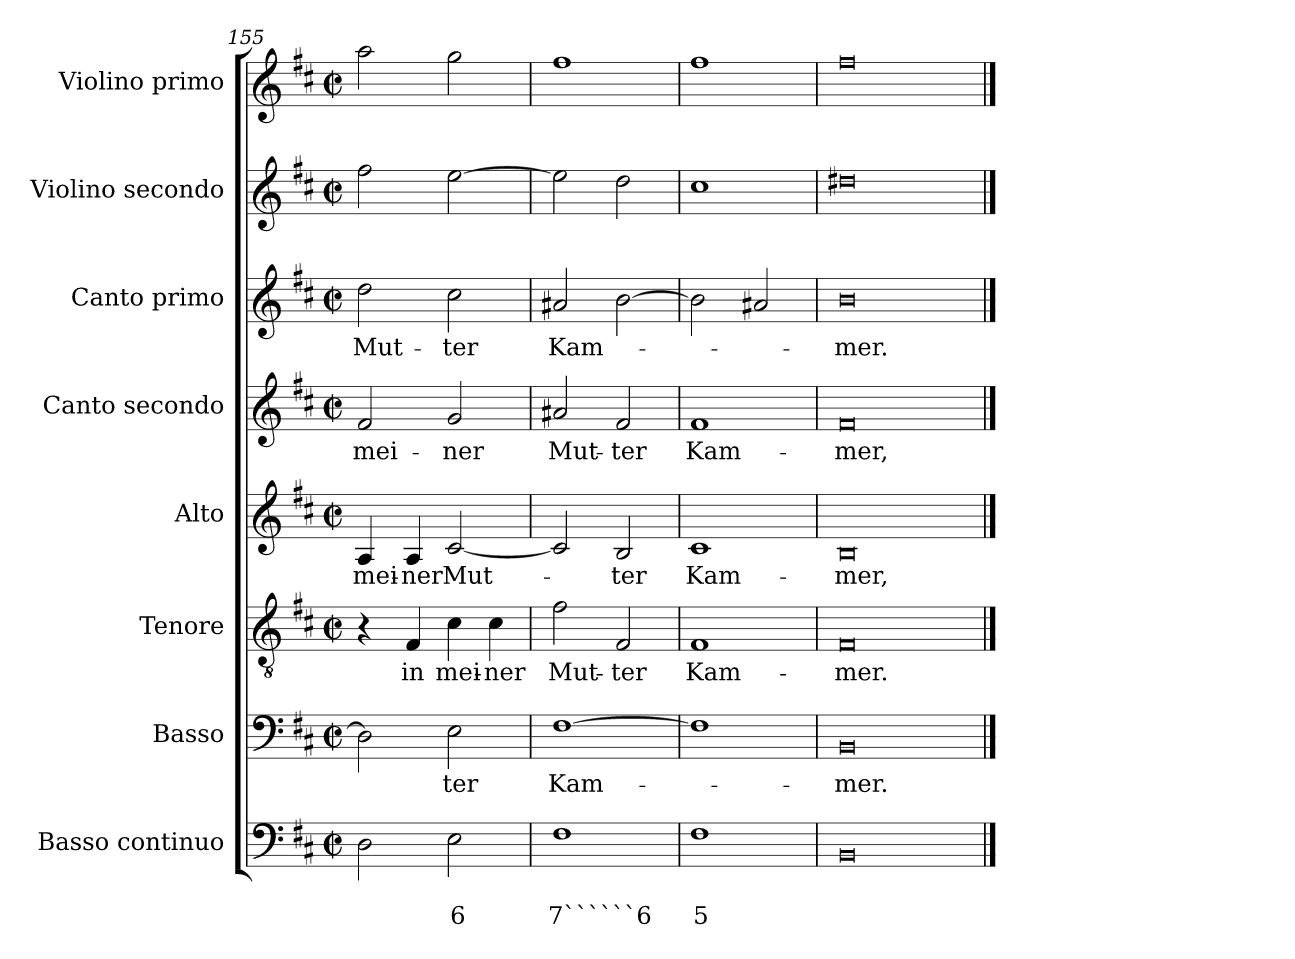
**kern	**text	**text	**kern	**text	**kern	**text	**kern	**text	**kern	**text	**kern	**text	**kern	**kern
*part8	*part8	*part8	*part7	*part7	*part6	*part6	*part5	*part5	*part4	*part4	*part3	*part3	*part2	*part1
*staff8	*staff8	*staff8	*staff7	*staff7	*staff6	*staff6	*staff5	*staff5	*staff4	*staff4	*staff3	*staff3	*staff2	*staff1
*I"Basso continuo	*	*	*I"Basso	*	*I"Tenore	*	*I"Alto	*	*I"Canto secondo	*	*I"Canto primo	*	*I"Violino secondo	*I"Violino primo
*I'BC	*	*	*I'B	*	*I'T	*	*I'A	*	*I'C2	*	*I'C1	*	*I'V2	*I'V1
*clefF4	*	*	*clefF4	*	*clefGv2	*	*clefG2	*	*clefG2	*	*clefG2	*	*clefG2	*clefG2
*k[f#c#]	*	*	*k[f#c#]	*	*k[f#c#]	*	*k[f#c#]	*	*k[f#c#]	*	*k[f#c#]	*	*k[f#c#]	*k[f#c#]
*D:	*	*	*D:	*	*D:	*	*D:	*	*D:	*	*D:	*	*D:	*D:
*M2/2	*	*	*M2/2	*	*M2/2	*	*M2/2	*	*M2/2	*	*M2/2	*	*M2/2	*M2/2
*met(c|)	*	*	*met(c|)	*	*met(c|)	*	*met(c|)	*	*met(c|)	*	*met(c|)	*	*met(c|)	*met(c|)
=155	=155	=155	=155	=155	=155	=155	=155	=155	=155	=155	=155	=155	=155	=155
!	!	!	!	!	!	!	!	!LO:LY:b	!	!LO:LY:b	!	!LO:LY:b	!	!
2D\	.	.	2D\]	.	4r	.	4A/	mei-	2f#/	mei-	2dd\	Mut-	2ff#\	2aa\
!	!	!	!	!	!	!LO:LY:b	!	!LO:LY:b	!	!	!	!	!	!
.	.	.	.	.	4F#/	in	4A/	-ner	.	.	.	.	.	.
!	!	!LO:LY:b	!	!LO:LY:b	!	!LO:LY:b	!	!LO:LY:b	!	!LO:LY:b	!	!LO:LY:b	!	!
2E\	.	6	2E\	-ter	4c#\	mei-	[2c#/	Mut-	2g/	-ner	2cc#\	-ter	[2ee\	2gg\
!	!	!	!	!	!	!LO:LY:b	!	!	!	!	!	!	!	!
.	.	.	.	.	4c#\	-ner	.	.	.	.	.	.	.	.
=156	=156	=156	=156	=156	=156	=156	=156	=156	=156	=156	=156	=156	=156	=156
!	!	!LO:LY:b	!	!LO:LY:b	!	!LO:LY:b	!	!	!	!LO:LY:b	!	!LO:LY:b	!	!
1F#	.	7``````6	[1F#	Kam-	2f#\	Mut-	2c#/]	.	2a#X/	Mut-	2a#X/	Kam-	2ee\]	1ff#
!	!	!	!	!	!	!LO:LY:b	!	!LO:LY:b	!	!LO:LY:b	!	!	!	!
.	.	.	.	.	2F#/	-ter	2B/	-ter	2f#/	-ter	[2b\	.	2dd\	.
=157	=157	=157	=157	=157	=157	=157	=157	=157	=157	=157	=157	=157	=157	=157
!	!	!LO:LY:b	!	!	!	!LO:LY:b	!	!LO:LY:b	!	!LO:LY:b	!	!	!	!
1F#	.	5	1F#]	.	1F#	Kam-	1c#	Kam-	1f#	Kam-	2b\]	.	1cc#	1ff#
.	.	.	.	.	.	.	.	.	.	.	2a#X/	.	.	.
=158	=158	=158	=158	=158	=158	=158	=158	=158	=158	=158	=158	=158	=158	=158
!	!	!	!	!LO:LY:b	!	!LO:LY:b	!	!LO:LY:b	!	!LO:LY:b	!	!LO:LY:b	!	!
0BB	.	.	0BB	-mer.	0F#	-mer.	0B	-mer,	0f#	-mer,	0b	-mer.	0dd#X	0ff#
==	==	==	==	==	==	==	==	==	==	==	==	==	==	==
*-	*-	*-	*-	*-	*-	*-	*-	*-	*-	*-	*-	*-	*-	*-
